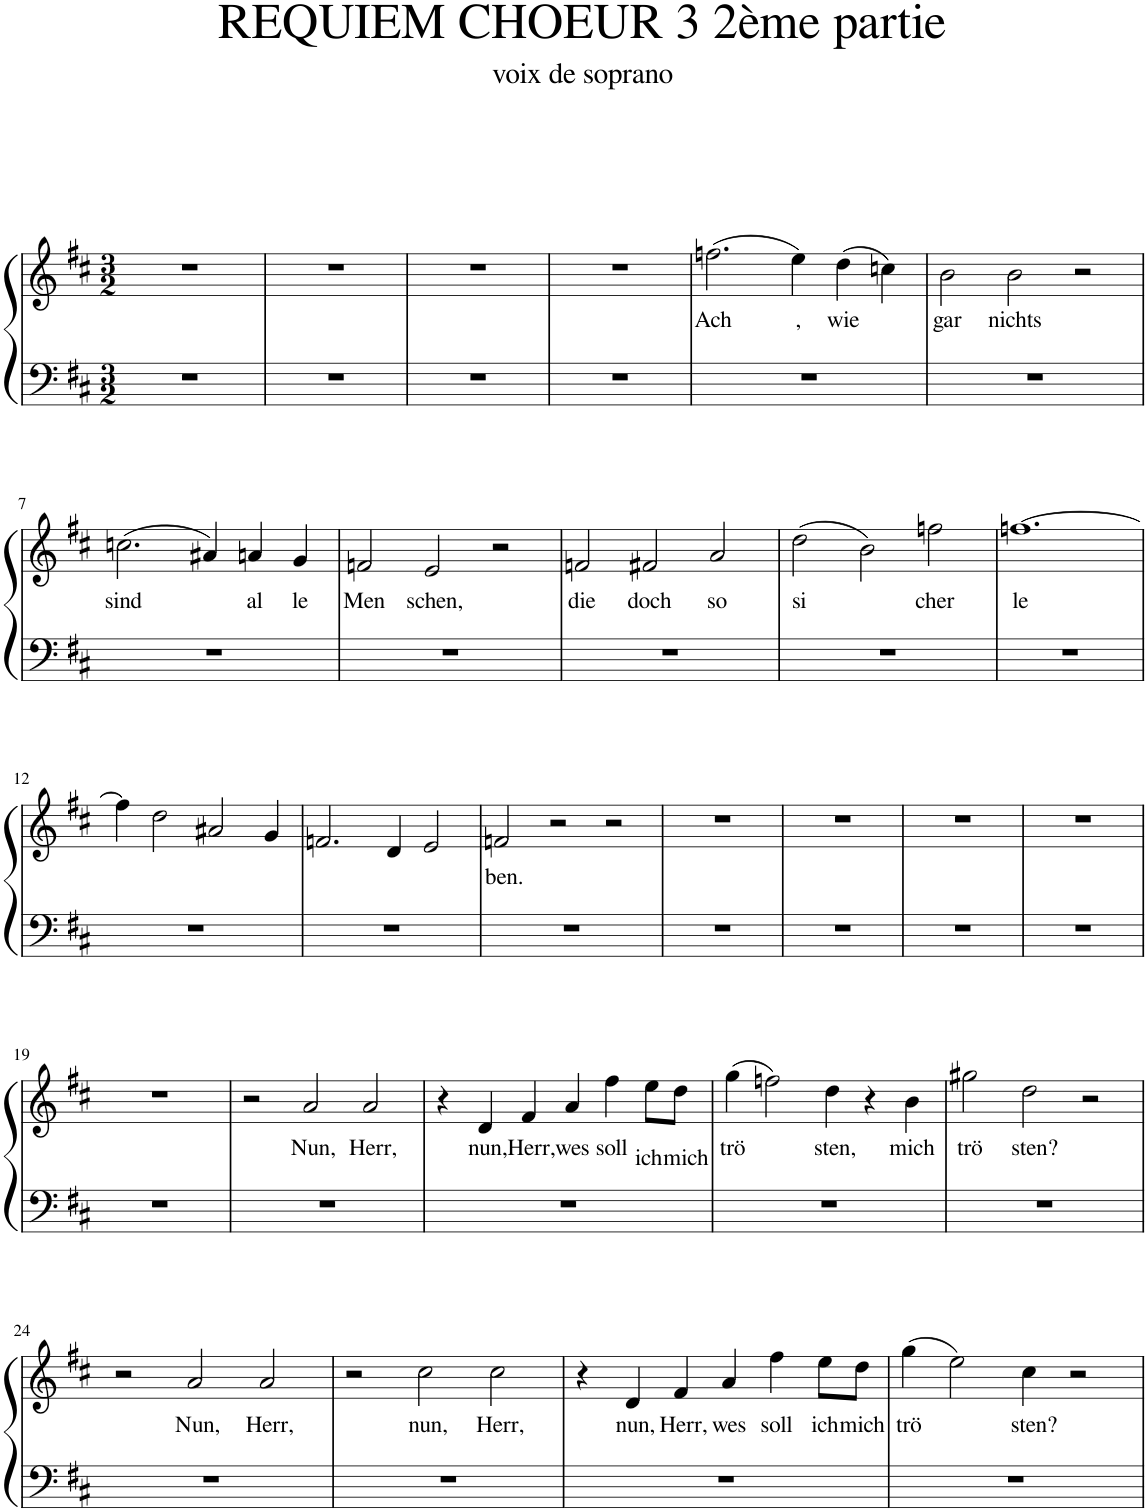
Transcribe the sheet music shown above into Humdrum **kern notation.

**kern	**kern	**text
*part1	*part1	*part1
*staff2	*staff1	*staff1
*I"Piano	*	*
*I'Pno.	*	*
*clefF4	*clefG2	*
*k[f#c#]	*k[f#c#]	*
*M3/2	*M3/2	*
=1	=1	=1
1.r	1.r	.
=2	=2	=2
1.r	1.r	.
=3	=3	=3
1.r	1.r	.
=4	=4	=4
1.r	1.r	.
=5	=5	=5
!	!	!LO:LY:b
1.r	(2.ffn\	Ach
!	!	!LO:LY:b
.	4ee\)	,
!	!	!LO:LY:b
.	(4dd\	wie
.	4ccn\)	.
=6	=6	=6
!	!	!LO:LY:b
1.r	2b\	gar
!	!	!LO:LY:b
.	2b\	nichts
.	2r	.
!!LO:LB:g=z
=7	=7	=7
!	!	!LO:LY:b
1.r	(2.ccn\	sind
.	4a#X/)	.
!	!	!LO:LY:b
.	4an/	al
!	!	!LO:LY:b
.	4g/	le
=8	=8	=8
!	!	!LO:LY:b
1.r	2fn/	Men
!	!	!LO:LY:b
.	2e/	schen,
.	2r	.
=9	=9	=9
!	!	!LO:LY:b
1.r	2fn/	die
!	!	!LO:LY:b
.	2f#X/	doch
!	!	!LO:LY:b
.	2a/	so
=10	=10	=10
!	!	!LO:LY:b
1.r	(2dd\	si
.	2b\)	.
!	!	!LO:LY:b
.	2ffn\	cher
=11	=11	=11
!	!	!LO:LY:b
1.r	[1.ffn	le
!!LO:LB:g=z
=12	=12	=12
1.r	4ff\]	.
.	2dd\	.
.	2a#X/	.
.	4g/	.
=13	=13	=13
1.r	2.fn/	.
.	4d/	.
.	2e/	.
=14	=14	=14
!	!	!LO:LY:b
1.r	2fn/	ben.
.	2r	.
.	2r	.
=15	=15	=15
1.r	1.r	.
=16	=16	=16
1.r	1.r	.
=17	=17	=17
1.r	1.r	.
=18	=18	=18
1.r	1.r	.
!!LO:LB:g=z
=19	=19	=19
1.r	1.r	.
=20	=20	=20
1.r	2r	.
!	!	!LO:LY:b
.	2a/	Nun,
!	!	!LO:LY:b
.	2a/	Herr,
=21	=21	=21
1.r	4r	.
!	!	!LO:LY:b
.	4d/	nun,
!	!	!LO:LY:b
.	4f#/	Herr,
!	!	!LO:LY:b
.	4a/	wes
!	!	!LO:LY:b
.	4ff#\	soll
!	!	!LO:LY:b
.	8ee\L	ich
!	!	!LO:LY:b
.	8dd\J	mich
=22	=22	=22
!	!	!LO:LY:b
1.r	(4gg\	trö
.	2ffn\)	.
!	!	!LO:LY:b
.	4dd\	sten,
.	4r	.
!	!	!LO:LY:b
.	4b\	mich
=23	=23	=23
!	!	!LO:LY:b
1.r	2gg#X\	trö
!	!	!LO:LY:b
.	2dd\	sten?
.	2r	.
!!LO:LB:g=z
=24	=24	=24
1.r	2r	.
!	!	!LO:LY:b
.	2a/	Nun,
!	!	!LO:LY:b
.	2a/	Herr,
=25	=25	=25
1.r	2r	.
!	!	!LO:LY:b
.	2cc#\	nun,
!	!	!LO:LY:b
.	2cc#\	Herr,
=26	=26	=26
1.r	4r	.
!	!	!LO:LY:b
.	4d/	nun,
!	!	!LO:LY:b
.	4f#/	Herr,
!	!	!LO:LY:b
.	4a/	wes
!	!	!LO:LY:b
.	4ff#\	soll
!	!	!LO:LY:b
.	8ee\L	ich
!	!	!LO:LY:b
.	8dd\J	mich
=27	=27	=27
!	!	!LO:LY:b
1.r	(4gg\	trö
.	2ee\)	.
!	!	!LO:LY:b
.	4cc#\	sten?
.	2r	.
=	=	=
*-	*-	*-
